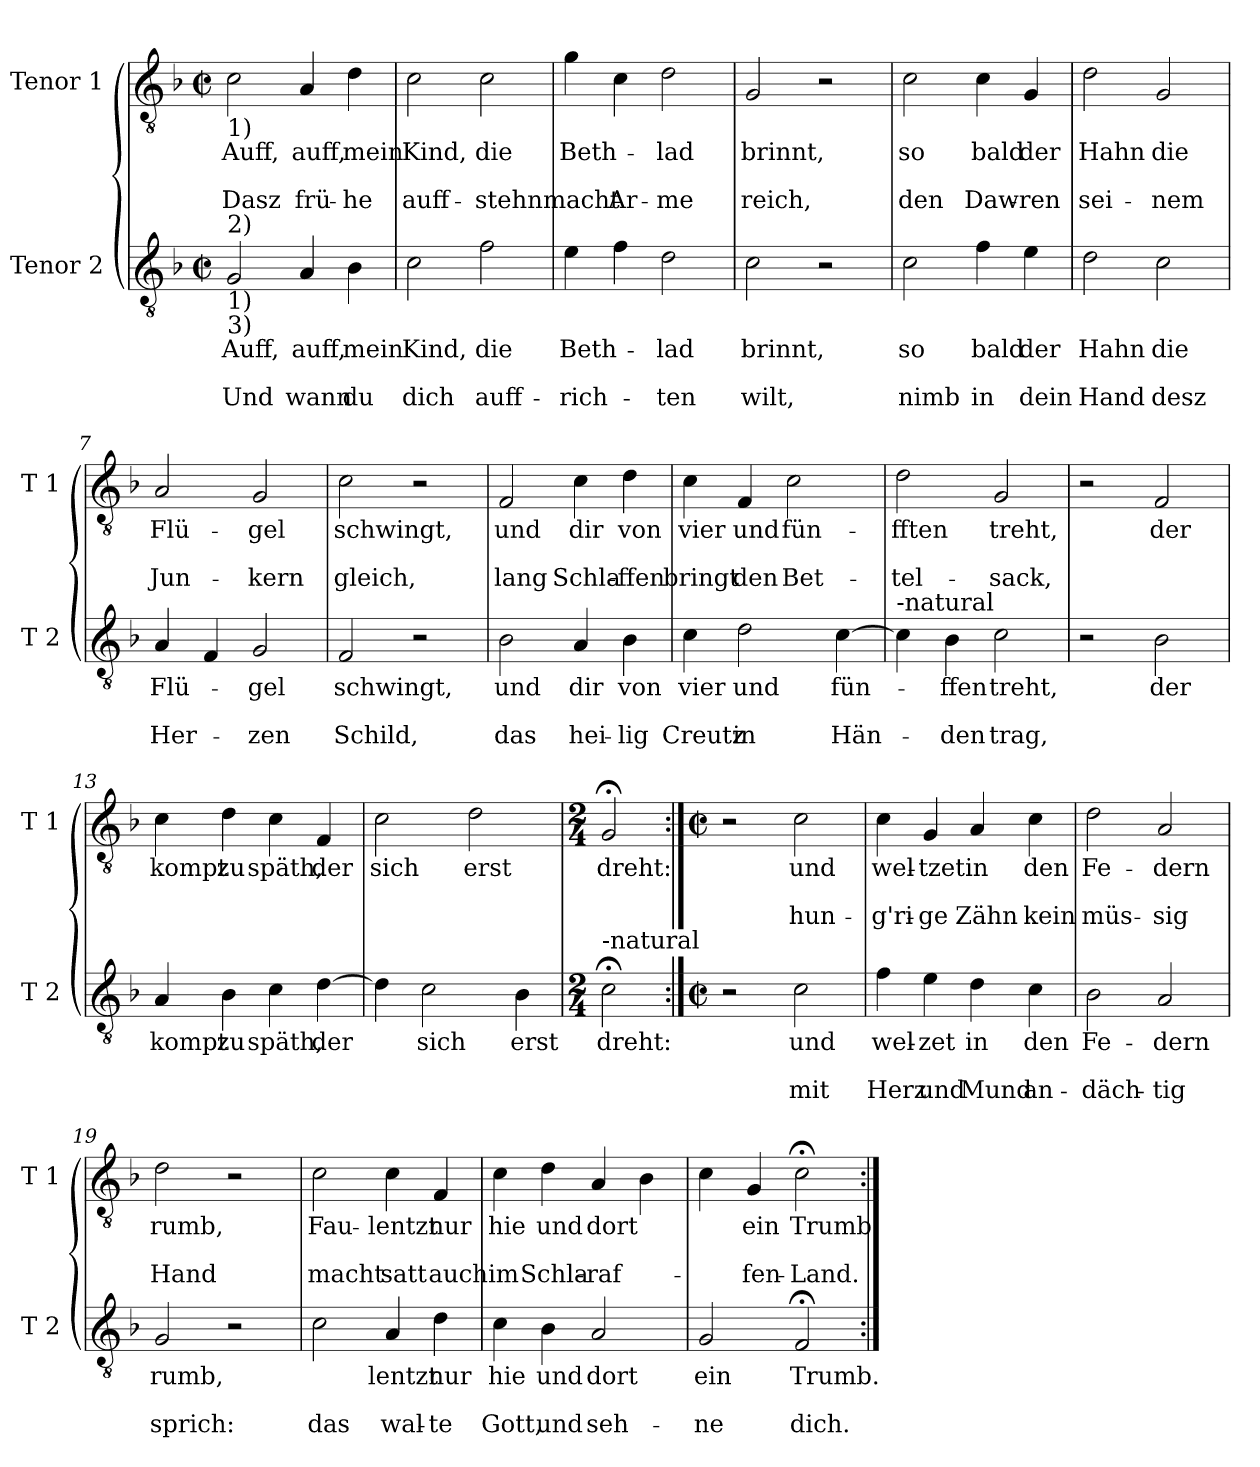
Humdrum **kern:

**kern	**text	**text	**text	**kern	**text	**text	**text
*part2	*part2	*part2	*part2	*part1	*part1	*part1	*part1
*staff2	*staff2	*staff2	*staff2	*staff1	*staff1	*staff1	*staff1
*I"Tenor 2	*	*	*	*I"Tenor 1	*	*	*
*I'T 2	*	*	*	*I'T 1	*	*	*
*clefGv2	*	*	*	*clefGv2	*	*	*
*k[b-]	*	*	*	*k[b-]	*	*	*
*F:	*	*	*	*F:	*	*	*
*M2/2	*	*	*	*M2/2	*	*	*
*met(c|)	*	*	*	*met(c|)	*	*	*
=1	=1	=1	=1	=1	=1	=1	=1
!	!	!	!	!LO:TX:b:t=1)	!	!	!
!LO:TX:a:t=2)	!	!	!	!	!	!	!
!LO:TX:b:t=1)	!	!	!	!	!	!	!
!LO:TX:b:t=3)	!	!	!	!	!	!	!
!	!LO:LY:b	!	!LO:LY:b	!	!LO:LY:b	!	!LO:LY:b
2G/	Auff,	.	Und	2c\	Auff,	.	Dasz
!	!LO:LY:b	!	!LO:LY:b	!	!LO:LY:b	!	!LO:LY:b
4A/	auff,	.	wann	4A/	auff,	.	frü-
!	!LO:LY:b	!	!LO:LY:b	!	!LO:LY:b	!	!LO:LY:b
4B-\	mein	.	du	4d\	mein	.	-he
=2	=2	=2	=2	=2	=2	=2	=2
!	!LO:LY:b	!	!LO:LY:b	!	!LO:LY:b	!	!LO:LY:b
2c\	Kind,	.	dich	2c\	Kind,	.	auff-
!	!LO:LY:b	!	!LO:LY:b	!	!LO:LY:b	!	!LO:LY:b
2f\	die	.	auff-	2c\	die	.	-stehn
=3	=3	=3	=3	=3	=3	=3	=3
!	!LO:LY:b	!	!LO:LY:b	!	!LO:LY:b	!	!LO:LY:b
4e\	Beth-	.	-rich-	4g\	Beth-	.	macht
!	!	!	!	!	!	!	!LO:LY:b
4f\	.	.	.	4c\	.	.	Ar-
!	!LO:LY:b	!	!LO:LY:b	!	!LO:LY:b	!	!LO:LY:b
2d\	-lad	.	-ten	2d\	-lad	.	-me
!!LO:LB:g=z
=4	=4	=4	=4	=4	=4	=4	=4
!	!LO:LY:b	!	!LO:LY:b	!	!LO:LY:b	!	!LO:LY:b
2c\	brinnt,	.	wilt,	2G/	brinnt,	.	reich,
2r	.	.	.	2r	.	.	.
=5	=5	=5	=5	=5	=5	=5	=5
!	!LO:LY:b	!	!LO:LY:b	!	!LO:LY:b	!	!LO:LY:b
2c\	so	.	nimb	2c\	so	.	den
!	!LO:LY:b	!	!LO:LY:b	!	!LO:LY:b	!	!LO:LY:b
4f\	bald	.	in	4c\	bald	.	Daw-
!	!LO:LY:b	!	!LO:LY:b	!	!LO:LY:b	!	!LO:LY:b
4e\	der	.	dein	4G/	der	.	-ren
=6	=6	=6	=6	=6	=6	=6	=6
!	!LO:LY:b	!	!LO:LY:b	!	!LO:LY:b	!	!LO:LY:b
2d\	Hahn	.	Hand	2d\	Hahn	.	sei-
!	!LO:LY:b	!	!LO:LY:b	!	!LO:LY:b	!	!LO:LY:b
2c\	die	.	desz	2G/	die	.	-nem
=7	=7	=7	=7	=7	=7	=7	=7
!	!LO:LY:b	!	!LO:LY:b	!	!LO:LY:b	!	!LO:LY:b
4A/	Flü-	.	Her-	2A/	Flü-	.	Jun-
4F/	.	.	.	.	.	.	.
!	!LO:LY:b	!	!LO:LY:b	!	!LO:LY:b	!	!LO:LY:b
2G/	-gel	.	-zen	2G/	-gel	.	-kern
!!LO:LB:g=z
=8	=8	=8	=8	=8	=8	=8	=8
!	!LO:LY:b	!	!LO:LY:b	!	!LO:LY:b	!	!LO:LY:b
2F/	schwingt,	.	Schild,	2c\	schwingt,	.	gleich,
2r	.	.	.	2r	.	.	.
=9	=9	=9	=9	=9	=9	=9	=9
!	!LO:LY:b	!	!LO:LY:b	!	!LO:LY:b	!	!LO:LY:b
2B-\	und	.	das	2F/	und	.	lang
!	!LO:LY:b	!	!LO:LY:b	!	!LO:LY:b	!	!LO:LY:b
4A/	dir	.	hei-	4c\	dir	.	Schla-
!	!LO:LY:b	!	!LO:LY:b	!	!LO:LY:b	!	!LO:LY:b
4B-\	von	.	-lig	4d\	von	.	-ffen
=10	=10	=10	=10	=10	=10	=10	=10
!	!LO:LY:b	!	!LO:LY:b	!	!LO:LY:b	!	!LO:LY:b
4c\	vier	.	Creutz	4c\	vier	.	bringt
!	!LO:LY:b	!	!LO:LY:b	!	!LO:LY:b	!	!LO:LY:b
2d\	und	.	in	4F/	und	.	den
!	!	!	!	!	!LO:LY:b	!	!LO:LY:b
.	.	.	.	2c\	fün-	.	Bet-
!	!LO:LY:b	!	!LO:LY:b	!	!	!	!
[4c\	fün-	.	Hän-	.	.	.	.
=11	=11	=11	=11	=11	=11	=11	=11
!LO:TX:a:t=-natural	!	!	!	!	!	!	!
!	!	!	!	!	!LO:LY:b	!	!LO:LY:b
4c\]	.	.	.	2d\	-fften	.	-tel-
!	!LO:LY:b	!	!LO:LY:b	!	!	!	!
4B-\	-ffen	.	-den	.	.	.	.
!	!LO:LY:b	!	!LO:LY:b	!	!LO:LY:b	!	!LO:LY:b
2c\	treht,	.	trag,	2G/	treht,	.	-sack,
!!LO:LB:g=z
=12	=12	=12	=12	=12	=12	=12	=12
2r	.	.	.	2r	.	.	.
!	!LO:LY:b	!	!	!	!LO:LY:b	!	!
2B-\	der	.	.	2F/	der	.	.
=13	=13	=13	=13	=13	=13	=13	=13
!	!LO:LY:b	!	!	!	!LO:LY:b	!	!
4A/	kompt	.	.	4c\	kompt	.	.
!	!LO:LY:b	!	!	!	!LO:LY:b	!	!
4B-\	zu	.	.	4d\	zu	.	.
!	!LO:LY:b	!	!	!	!LO:LY:b	!	!
4c\	späth,	.	.	4c\	späth,	.	.
!	!LO:LY:b	!	!	!	!LO:LY:b	!	!
[4d\	der	.	.	4F/	der	.	.
=14	=14	=14	=14	=14	=14	=14	=14
!	!	!	!	!	!LO:LY:b	!	!
4d\]	.	.	.	2c\	sich	.	.
!	!LO:LY:b	!	!	!	!	!	!
2c\	sich	.	.	.	.	.	.
!	!	!	!	!	!LO:LY:b	!	!
.	.	.	.	2d\	erst	.	.
!	!LO:LY:b	!	!	!	!	!	!
4B-\	erst	.	.	.	.	.	.
=15	=15	=15	=15	=15	=15	=15	=15
*M2/4	*	*	*	*M2/4	*	*	*
!LO:TX:a:t=-natural	!	!	!	!	!	!	!
!	!LO:LY:b	!	!	!	!LO:LY:b	!	!
2c;<\	dreht:	.	.	2G;</	dreht:	.	.
!!LO:PB:g=z
=16:|!	=16:|!	=16:|!	=16:|!	=16:|!	=16:|!	=16:|!	=16:|!
*M2/2	*	*	*	*M2/2	*	*	*
*met(c|)	*	*	*	*met(c|)	*	*	*
2r	.	.	.	2r	.	.	.
!	!LO:LY:b	!	!LO:LY:b	!	!LO:LY:b	!	!LO:LY:b
2c\	und	.	mit	2c\	und	.	hun-
=17	=17	=17	=17	=17	=17	=17	=17
!	!LO:LY:b	!	!LO:LY:b	!	!LO:LY:b	!	!LO:LY:b
4f\	wel-	.	Herz	4c\	wel-	.	-g'ri-
!	!LO:LY:b	!	!LO:LY:b	!	!LO:LY:b	!	!LO:LY:b
4e\	-zet	.	und	4G/	-tzet	.	-ge
!	!LO:LY:b	!	!LO:LY:b	!	!LO:LY:b	!	!LO:LY:b
4d\	in	.	Mund	4A/	in	.	Zähn
!	!LO:LY:b	!	!LO:LY:b	!	!LO:LY:b	!	!LO:LY:b
4c\	den	.	an-	4c\	den	.	kein
=18	=18	=18	=18	=18	=18	=18	=18
!	!LO:LY:b	!	!LO:LY:b	!	!LO:LY:b	!	!LO:LY:b
2B-\	Fe-	.	-däch-	2d\	Fe-	.	müs-
!	!LO:LY:b	!	!LO:LY:b	!	!LO:LY:b	!	!LO:LY:b
2A/	-dern	.	-tig	2A/	-dern	.	-sig
=19	=19	=19	=19	=19	=19	=19	=19
!	!LO:LY:b	!	!LO:LY:b	!	!LO:LY:b	!	!LO:LY:b
2G/	rumb,	.	sprich:	2d\	rumb,	.	Hand
2r	.	.	.	2r	.	.	.
!!LO:LB:g=z
=20	=20	=20	=20	=20	=20	=20	=20
!	!	!	!LO:LY:b	!	!LO:LY:b	!	!LO:LY:b
2c\	.	.	das	2c\	Fau-	.	macht
!	!LO:LY:b	!	!LO:LY:b	!	!LO:LY:b	!	!LO:LY:b
4A/	lentzt	.	wal-	4c\	-lentzt	.	satt
!	!LO:LY:b	!	!LO:LY:b	!	!LO:LY:b	!	!LO:LY:b
4d\	nur	.	-te	4F/	nur	.	auch
=21	=21	=21	=21	=21	=21	=21	=21
!	!LO:LY:b	!	!LO:LY:b	!	!LO:LY:b	!	!LO:LY:b
4c\	hie	.	Gott,	4c\	hie	.	im
!	!LO:LY:b	!	!LO:LY:b	!	!LO:LY:b	!	!LO:LY:b
4B-\	und	.	und	4d\	und	.	Schla-
!	!LO:LY:b	!	!LO:LY:b	!	!LO:LY:b	!	!LO:LY:b
2A/	dort	.	seh-	4A/	dort	.	-raf-
.	.	.	.	4B-\	.	.	.
=22	=22	=22	=22	=22	=22	=22	=22
!	!LO:LY:b	!	!LO:LY:b	!	!	!	!
2G/	ein	.	-ne	4c\	.	.	.
!	!	!	!	!	!LO:LY:b	!	!LO:LY:b
.	.	.	.	4G/	ein	.	-fen-
!	!LO:LY:b	!	!LO:LY:b	!	!LO:LY:b	!	!LO:LY:b
2F;</	Trumb.	.	dich.	2c;<\	Trumb.	.	-Land.
=:|!	=:|!	=:|!	=:|!	=:|!	=:|!	=:|!	=:|!
*-	*-	*-	*-	*-	*-	*-	*-
